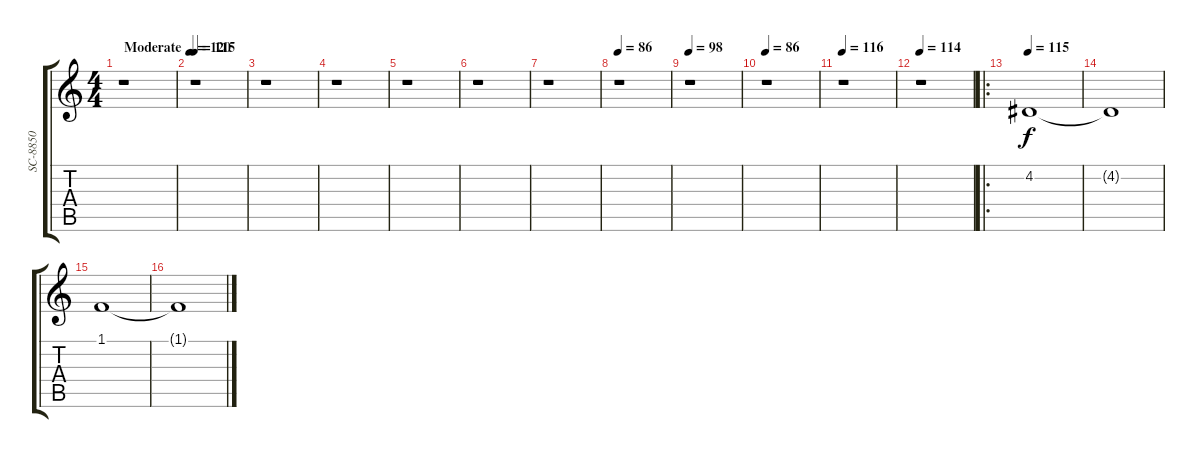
\track ("SC-8850" "SC-8850") {instrument stringensemble1}
\staff {score tabs}
\tuning (E4 B3 G3 D3 A2 E2) {hide}
\ts (4 4)
\tempo (120 "Moderate")
\clef g2
\ks c
r.1{dy f instrument stringensemble1} |
\tempo 115
r.1 |
r.1 |
r.1 |
r.1 |
r.1 |
r.1 |
\tempo 86
r.1 |
\tempo 98
r.1 |
\tempo 86
r.1 |
\tempo 116
r.1 |
\tempo 114
r.1 |
\ro
\tempo 115
4.2.1{instrument stringensemble1} |
4.2{t}.1 |
1.1.1{volume 10} |
1.1{t}.1
